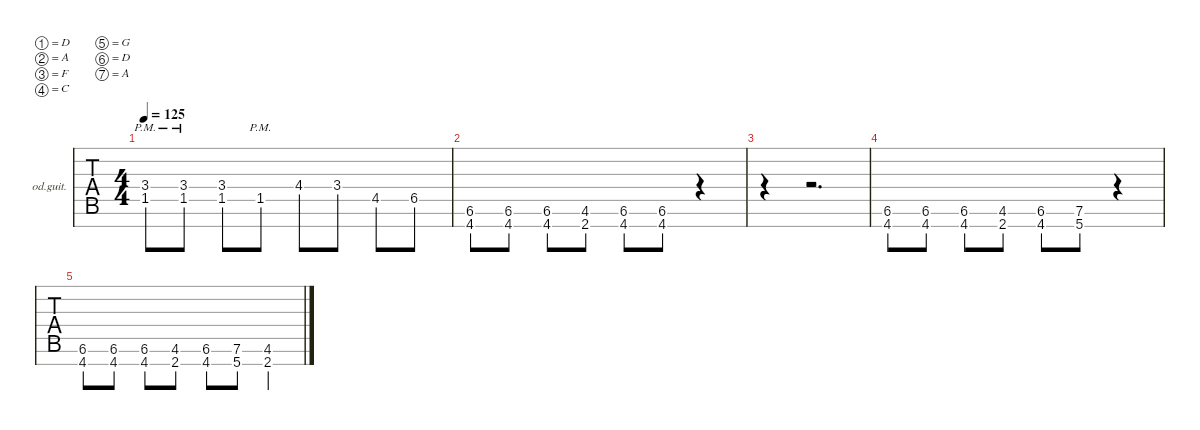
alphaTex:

\defaultSystemsLayout 4
\hideDynamics
\bracketExtendMode nobrackets
\firstSystemTrackNameOrientation horizontal
\otherSystemsTrackNameOrientation horizontal
\track ("7str" "od.guit.") {defaultSystemsLayout 4 solo instrument overdrivenguitar}
\staff {tabs}
\tuning (D4 A3 F3 C3 G2 D2 A1)
\ts (4 4)
\scale
0.928779
\tempo 125
\accidentals auto
\clef g2
\ottava regular
\simile none
\scale
0.928779
\ks c#minor
(3.4{pm acc #} 1.5{pm acc #}).8{dy mf} (3.4{pm acc #} 1.5{pm acc #}).8 (3.4{acc #} 1.5{acc #}).8 1.5{pm acc #}.8 4.4{acc forcenatural}.8 3.4{acc #}.8 4.5{acc forcenatural}.8 6.5{acc #}.8 |
\scale
1.23767
\scale
1.26279 (6.6{acc #} 4.7{acc #}).8{beam Up} (6.6{acc #} 4.7{acc #}).8{beam Up} (6.6{acc #} 4.7{acc #}).8{beam Up} (4.6{acc #} 2.7{acc forcenatural}).8{beam Up} (6.6{acc #} 4.7{acc #}).8{beam Up} (6.6{acc #} 4.7{acc #}).8{beam Up} r.4{beam Up} |
\scale
0.909876
\scale
0.900351 r.4{beam Down} r.2{d beam Down} |
\scale
0.909876
\scale
0.900351 (6.6{acc #} 4.7{acc #}).8{beam Up} (6.6{acc #} 4.7{acc #}).8{beam Up} (6.6{acc #} 4.7{acc #}).8{beam Up} (4.6{acc #} 2.7{acc forcenatural}).8{beam Up} (6.6{acc #} 4.7{acc #}).8{beam Up} (7.6{acc forcenatural} 5.7{acc forcenatural}).8{beam Up} r.4{beam Up} |
\scale
0.942578
\scale
0.936509 (6.6{acc #} 4.7{acc #}).8{beam Up} (6.6{acc #} 4.7{acc #}).8{beam Up} (6.6{acc #} 4.7{acc #}).8{beam Up} (4.6{acc #} 2.7{acc forcenatural}).8{beam Up} (6.6{acc #} 4.7{acc #}).8{beam Up} (7.6{acc forcenatural} 5.7{acc forcenatural}).8{beam Up} (4.6{acc #} 2.7{acc forcenatural}).4{beam Up}
